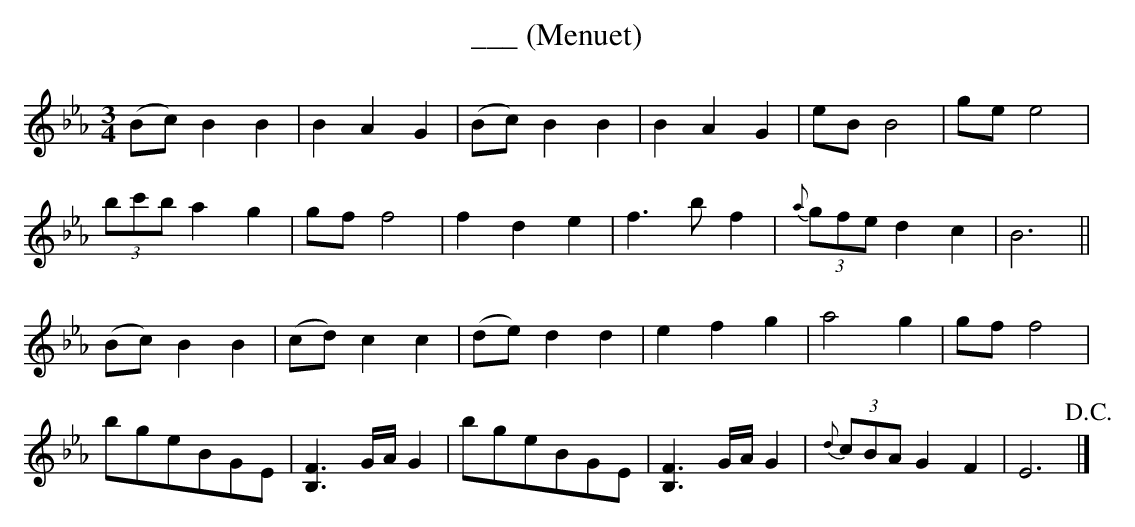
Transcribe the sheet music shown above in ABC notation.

X:1
T:___ (Menuet)
K:Ebmaj
M:3/4
L:1/8
(Bc) B2 B2|B2 A2 G2|(Bc) B2 B2|B2 A2 G2|eB B4|ge e4|
(3bc'b a2 g2|gf f4|f2 d2 e2|f3 b f2|{a}(3gfe d2 c2|B6||
(Bc) B2 B2|(cd) c2 c2|(de) d2 d2|e2 f2 g2|a4 g2|gf f4|
bgeBGE|[B,F]3 G/2A/2 G2|bgeBGE|[B,F]3 G/2A/2 G2|{d}(3cBA G2 F2|E6!D.C.!|]
